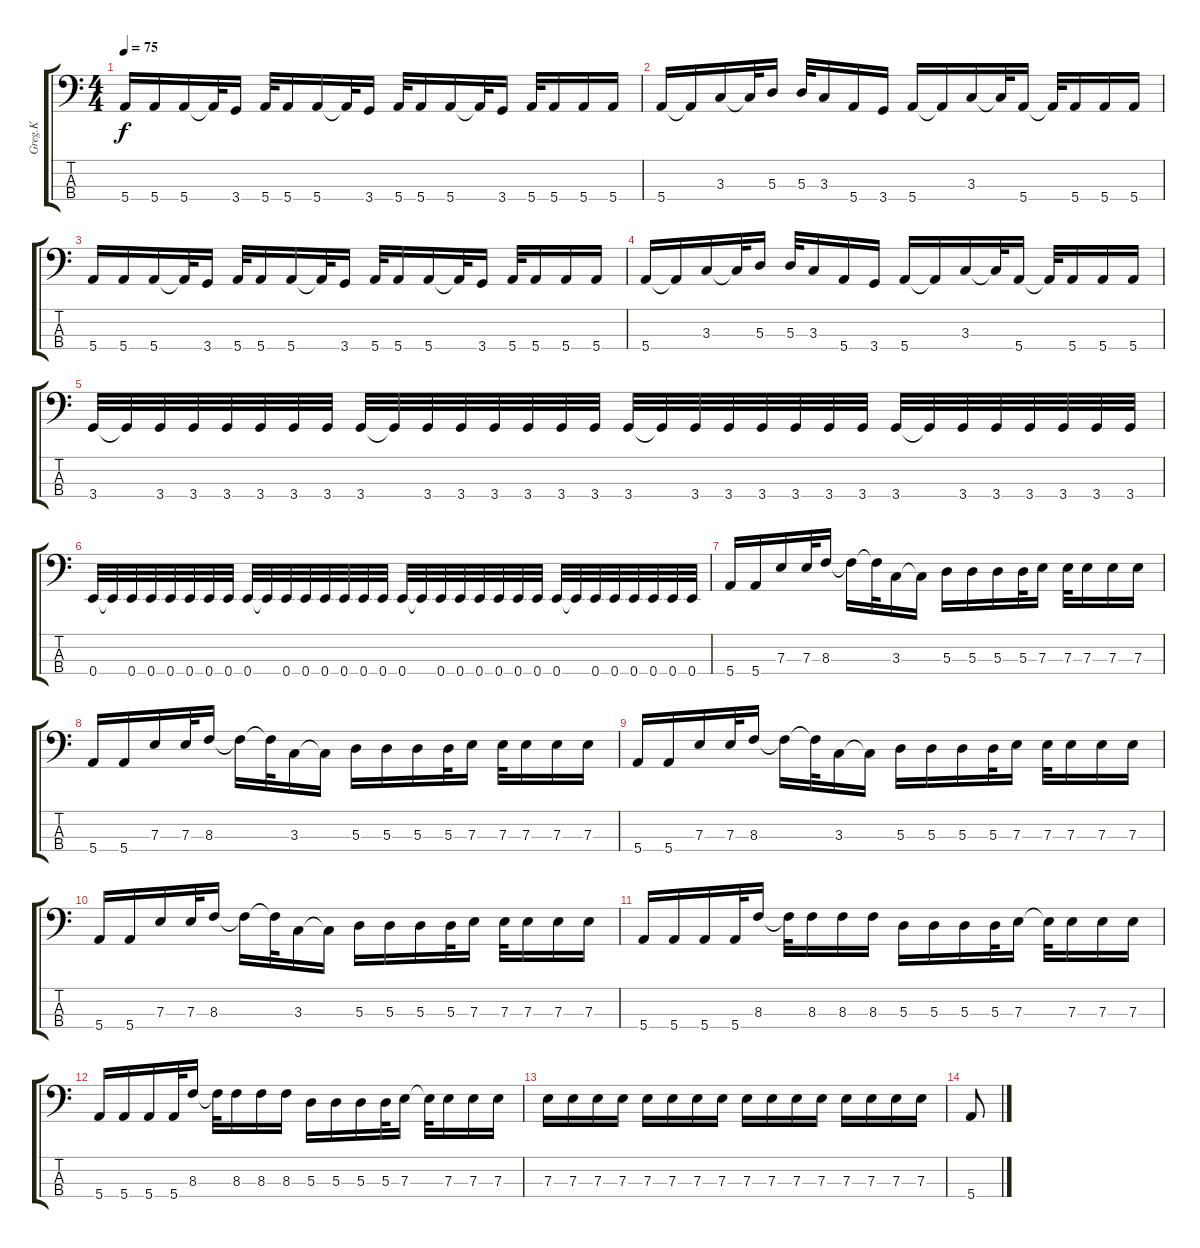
\track ("Greg.K" "Greg.K") {instrument electricbassfinger}
\staff {score tabs}
\tuning (G2 D2 A1 E1) {hide}
\ts (4 4)
\tempo 75
\clef f4
\ks c
5.4.16{dy f} 5.4.16 5.4.16 5.4{t}.32 3.4.16 5.4.32 5.4.16 5.4.16 5.4{t}.32 3.4.16 5.4.32 5.4.16 5.4.16 5.4{t}.32 3.4.16 5.4.32 5.4.16 5.4.16 5.4.16 |
5.4.16 5.4{t}.16 3.3.16 3.3{t}.32 5.3.16 5.3.32 3.3.16 5.4.16 3.4.16 5.4.16 5.4{t}.16 3.3.16 3.3{t}.32 5.4.16 5.4{t}.32 5.4.16 5.4.16 5.4.16 |
5.4.16 5.4.16 5.4.16 5.4{t}.32 3.4.16 5.4.32 5.4.16 5.4.16 5.4{t}.32 3.4.16 5.4.32 5.4.16 5.4.16 5.4{t}.32 3.4.16 5.4.32 5.4.16 5.4.16 5.4.16 |
5.4.16 5.4{t}.16 3.3.16 3.3{t}.32 5.3.16 5.3.32 3.3.16 5.4.16 3.4.16 5.4.16 5.4{t}.16 3.3.16 3.3{t}.32 5.4.16 5.4{t}.32 5.4.16 5.4.16 5.4.16 |
3.4.32 3.4{t}.32 3.4.32 3.4.32 3.4.32 3.4.32 3.4.32 3.4.32 3.4.32 3.4{t}.32 3.4.32 3.4.32 3.4.32 3.4.32 3.4.32 3.4.32 3.4.32 3.4{t}.32 3.4.32 3.4.32 3.4.32 3.4.32 3.4.32 3.4.32 3.4.32 3.4{t}.32 3.4.32 3.4.32 3.4.32 3.4.32 3.4.32 3.4.32 |
0.4.32 0.4{t}.32 0.4.32 0.4.32 0.4.32 0.4.32 0.4.32 0.4.32 0.4.32 0.4{t}.32 0.4.32 0.4.32 0.4.32 0.4.32 0.4.32 0.4.32 0.4.32 0.4{t}.32 0.4.32 0.4.32 0.4.32 0.4.32 0.4.32 0.4.32 0.4.32 0.4{t}.32 0.4.32 0.4.32 0.4.32 0.4.32 0.4.32 0.4.32 |
5.4.16 5.4.16 7.3.16 7.3.32 8.3.16 8.3{t}.16 8.3{t}.32 3.3.16 3.3{t}.16 5.3.16 5.3.16 5.3.16 5.3.32 7.3.16 7.3.32 7.3.16 7.3.16 7.3.16 |
5.4.16 5.4.16 7.3.16 7.3.32 8.3.16 8.3{t}.16 8.3{t}.32 3.3.16 3.3{t}.16 5.3.16 5.3.16 5.3.16 5.3.32 7.3.16 7.3.32 7.3.16 7.3.16 7.3.16 |
5.4.16 5.4.16 7.3.16 7.3.32 8.3.16 8.3{t}.16 8.3{t}.32 3.3.16 3.3{t}.16 5.3.16 5.3.16 5.3.16 5.3.32 7.3.16 7.3.32 7.3.16 7.3.16 7.3.16 |
5.4.16 5.4.16 7.3.16 7.3.32 8.3.16 8.3{t}.16 8.3{t}.32 3.3.16 3.3{t}.16 5.3.16 5.3.16 5.3.16 5.3.32 7.3.16 7.3.32 7.3.16 7.3.16 7.3.16 |
5.4.16 5.4.16 5.4.16 5.4.32 8.3.16 8.3{t}.32 8.3.16 8.3.16 8.3.16 5.3.16 5.3.16 5.3.16 5.3.32 7.3.16 7.3{t}.32 7.3.16 7.3.16 7.3.16 |
5.4.16 5.4.16 5.4.16 5.4.32 8.3.16 8.3{t}.32 8.3.16 8.3.16 8.3.16 5.3.16 5.3.16 5.3.16 5.3.32 7.3.16 7.3{t}.32 7.3.16 7.3.16 7.3.16 |
7.3.16 7.3.16 7.3.16 7.3.16 7.3.16 7.3.16 7.3.16 7.3.16 7.3.16 7.3.16 7.3.16 7.3.16 7.3.16 7.3.16 7.3.16 7.3.16 |
5.4.8
